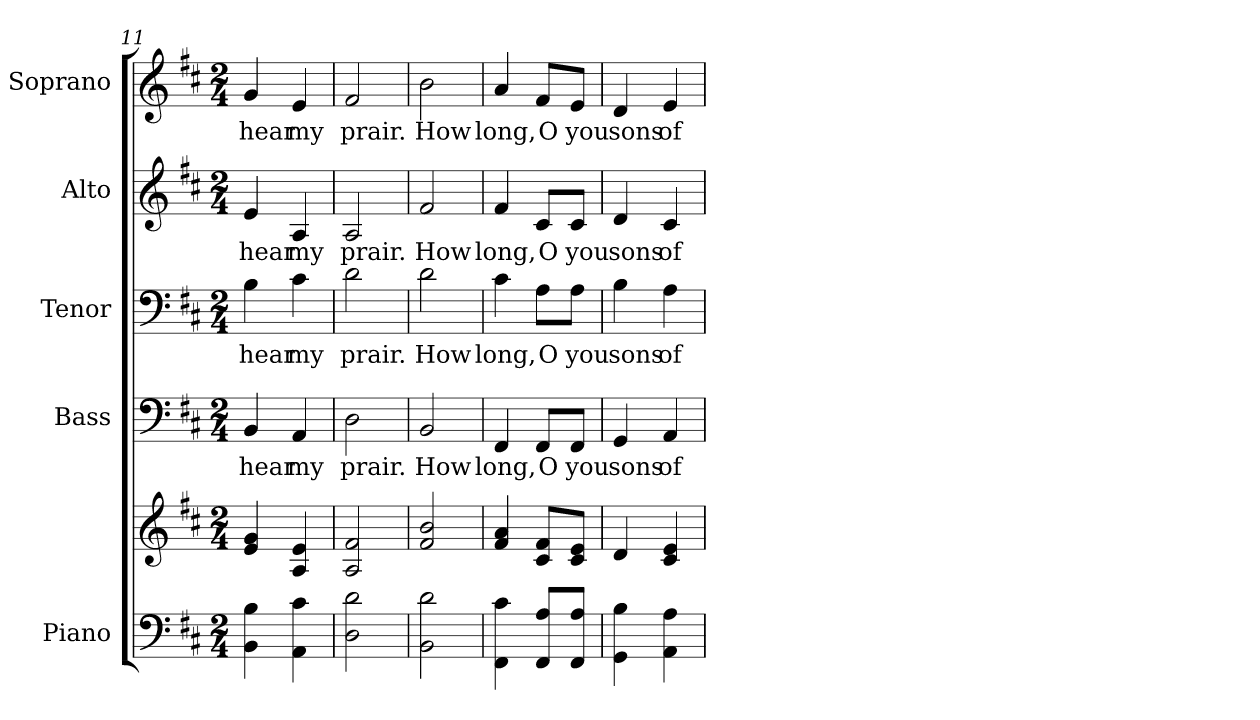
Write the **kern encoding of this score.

**kern	**kern	**kern	**text	**kern	**text	**kern	**text	**kern	**text
*part5	*part5	*part4	*part4	*part3	*part3	*part2	*part2	*part1	*part1
*staff6	*staff5	*staff4	*staff4	*staff3	*staff3	*staff2	*staff2	*staff1	*staff1
*I"Piano	*	*I"Bass	*	*I"Tenor	*	*I"Alto	*	*I"Soprano	*
*I'Pno.	*	*I'B.	*	*	*	*I'A.	*	*I'S.	*
!!LO:PB:g=z
*clefF4	*clefG2	*clefF4	*	*clefF4	*	*clefG2	*	*clefG2	*
*k[f#c#]	*k[f#c#]	*k[f#c#]	*	*k[f#c#]	*	*k[f#c#]	*	*k[f#c#]	*
*D:	*D:	*D:	*	*D:	*	*D:	*	*D:	*
*M2/4	*M2/4	*M2/4	*	*M2/4	*	*M2/4	*	*M2/4	*
=11	=11	=11	=11	=11	=11	=11	=11	=11	=11
!	!	!	!LO:LY:b:color=#000000	!	!	!	!	!	!
!	!	!	!	!	!LO:LY:b:color=#000000	!	!	!	!
!	!	!	!	!	!	!	!LO:LY:b:color=#000000	!	!
!	!	!	!	!	!	!	!	!	!LO:LY:b:color=#000000
4BBi\ 4Bi	4ei/ 4gi	4BBi/	hear	4Bi\	hear	4ei/	hear	4gi/	hear
!	!	!	!LO:LY:b:color=#000000	!	!	!	!	!	!
!	!	!	!	!	!LO:LY:b:color=#000000	!	!	!	!
!	!	!	!	!	!	!	!LO:LY:b:color=#000000	!	!
!	!	!	!	!	!	!	!	!	!LO:LY:b:color=#000000
4AAi\ 4c#i	4Ai/ 4ei	4AAi/	my	4c#i\	my	4Ai/	my	4ei/	my
=12	=12	=12	=12	=12	=12	=12	=12	=12	=12
!	!	!	!LO:LY:b:color=#000000	!	!	!	!	!	!
!	!	!	!	!	!LO:LY:b:color=#000000	!	!	!	!
!	!	!	!	!	!	!	!LO:LY:b:color=#000000	!	!
!	!	!	!	!	!	!	!	!	!LO:LY:b:color=#000000
2Di\ 2di	2Ai/ 2f#i	2Di\	prair.	2di\	prair.	2Ai/	prair.	2f#i/	prair.
=13	=13	=13	=13	=13	=13	=13	=13	=13	=13
!	!	!	!LO:LY:b:color=#000000	!	!	!	!	!	!
!	!	!	!	!	!LO:LY:b:color=#000000	!	!	!	!
!	!	!	!	!	!	!	!LO:LY:b:color=#000000	!	!
!	!	!	!	!	!	!	!	!	!LO:LY:b:color=#000000
2BBi\ 2di	2f#i/ 2bi	2BBi/	How	2di\	How	2f#i/	How	2bi\	How
=14	=14	=14	=14	=14	=14	=14	=14	=14	=14
!	!	!	!LO:LY:b:color=#000000	!	!	!	!	!	!
!	!	!	!	!	!LO:LY:b:color=#000000	!	!	!	!
!	!	!	!	!	!	!	!LO:LY:b:color=#000000	!	!
!	!	!	!	!	!	!	!	!	!LO:LY:b:color=#000000
4FF#i\ 4c#i	4f#i/ 4ai	4FF#i/	long,	4c#i\	long,	4f#i/	long,	4ai/	long,
!	!	!	!LO:LY:b:color=#000000	!	!	!	!	!	!
!	!	!	!	!	!LO:LY:b:color=#000000	!	!	!	!
!	!	!	!	!	!	!	!LO:LY:b:color=#000000	!	!
!	!	!	!	!	!	!	!	!	!LO:LY:b:color=#000000
8FF#i/ 8Ai/L	8c#i/ 8f#i/L	8FF#i/L	O	8Ai\L	O	8c#i/L	O	8f#i/L	O
!	!	!	!LO:LY:b:color=#000000	!	!	!	!	!	!
!	!	!	!	!	!LO:LY:b:color=#000000	!	!	!	!
!	!	!	!	!	!	!	!LO:LY:b:color=#000000	!	!
!	!	!	!	!	!	!	!	!	!LO:LY:b:color=#000000
8FF#i/ 8Ai/J	8c#i/ 8ei/J	8FF#i/J	you	8Ai\J	you	8c#i/J	you	8ei/J	you
=15	=15	=15	=15	=15	=15	=15	=15	=15	=15
!	!	!	!LO:LY:b:color=#000000	!	!	!	!	!	!
!	!	!	!	!	!LO:LY:b:color=#000000	!	!	!	!
!	!	!	!	!	!	!	!LO:LY:b:color=#000000	!	!
!	!	!	!	!	!	!	!	!	!LO:LY:b:color=#000000
4GGi\ 4Bi	4di/	4GGi/	sons	4Bi\	sons	4di/	sons	4di/	sons
!	!	!	!LO:LY:b:color=#000000	!	!	!	!	!	!
!	!	!	!	!	!LO:LY:b:color=#000000	!	!	!	!
!	!	!	!	!	!	!	!LO:LY:b:color=#000000	!	!
!	!	!	!	!	!	!	!	!	!LO:LY:b:color=#000000
4AAi\ 4Ai	4c#i/ 4ei	4AAi/	of	4Ai\	of	4c#i/	of	4ei/	of
=	=	=	=	=	=	=	=	=	=
*-	*-	*-	*-	*-	*-	*-	*-	*-	*-
